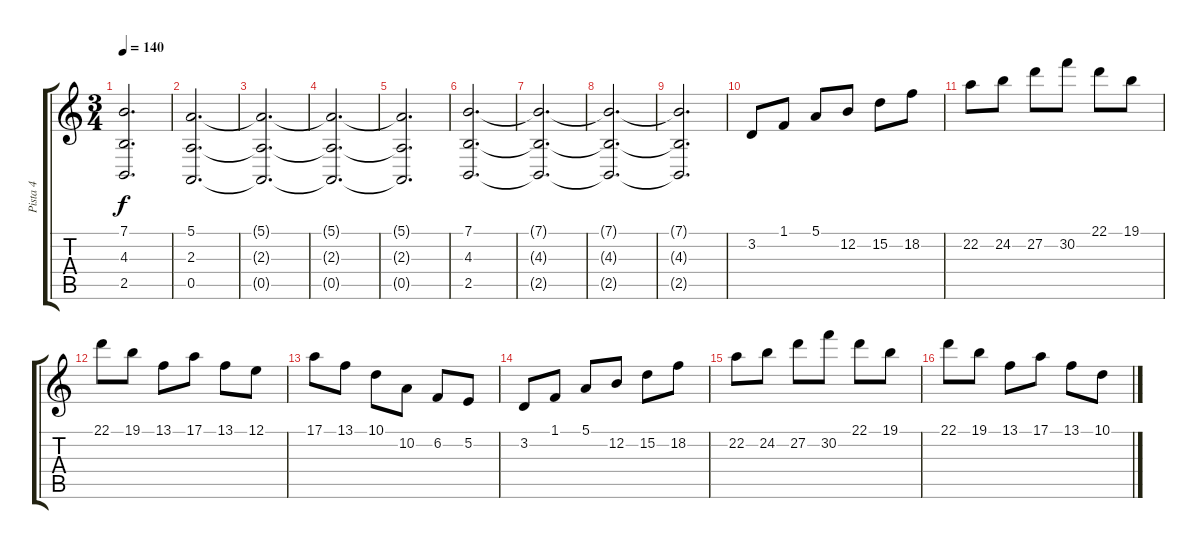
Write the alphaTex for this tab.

\track ("Pista 4" "Pista 4") {instrument pad4choir}
\staff {score tabs}
\tuning (E4 B3 G3 D3 A2 E2) {hide}
\ts (3 4)
\tempo 140
\clef g2
\ks c
(7.1{t} 4.3{t} 2.5{t}).2{d dy f} |
(5.1 2.3 0.5).2{d instrument pad2warm} |
(5.1{t} 2.3{t} 0.5{t}).2{d} |
(5.1{t} 2.3{t} 0.5{t}).2{d} |
(5.1{t} 2.3{t} 0.5{t}).2{d} |
(7.1 4.3 2.5).2{d} |
(7.1{t} 4.3{t} 2.5{t}).2{d} |
(7.1{t} 4.3{t} 2.5{t}).2{d} |
(7.1{t} 4.3{t} 2.5{t}).2{d} |
3.2.8{volume 8 instrument pad1newage} 1.1.8 5.1.8 12.2.8 15.2.8 18.2.8 |
22.2.8 24.2.8 27.2.8 30.2.8 22.1.8 19.1.8 |
22.1.8 19.1.8 13.1.8 17.1.8 13.1.8 12.1.8 |
17.1.8 13.1.8 10.1.8 10.2.8 6.2.8 5.2.8 |
3.2.8{instrument pad1newage} 1.1.8 5.1.8 12.2.8 15.2.8 18.2.8 |
22.2.8 24.2.8 27.2.8 30.2.8 22.1.8 19.1.8 |
22.1.8 19.1.8 13.1.8 17.1.8 13.1.8 10.1.8
